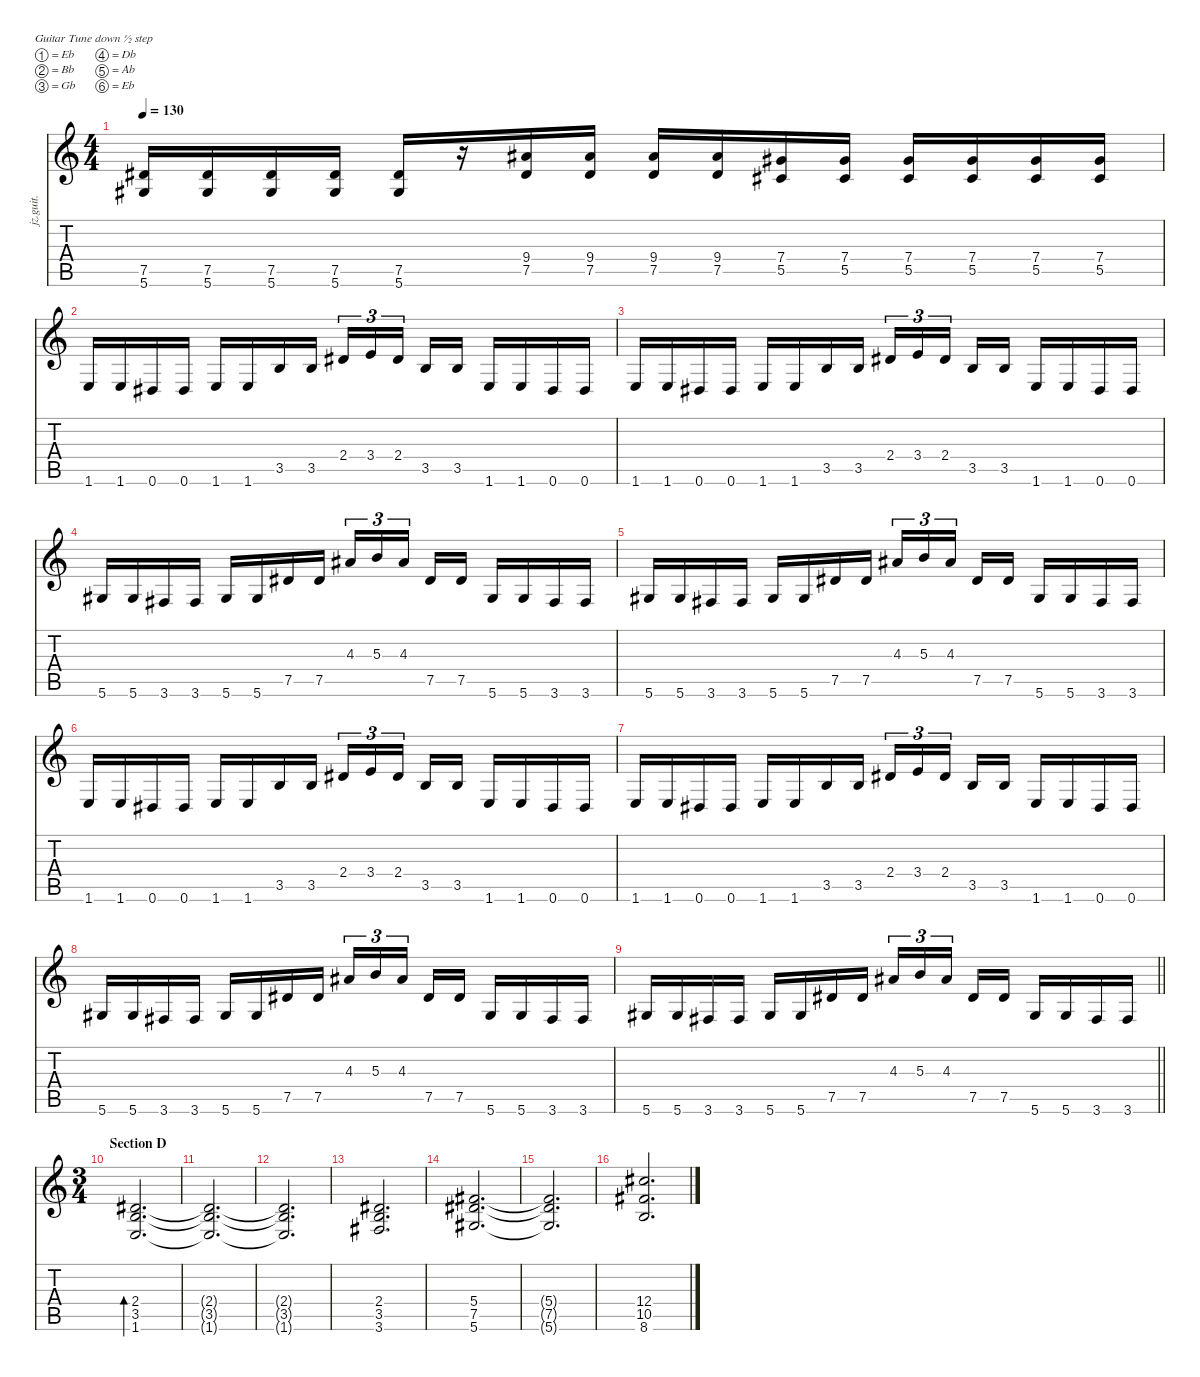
\defaultSystemsLayout 4
\hideDynamics
\bracketExtendMode nobrackets
\otherSystemsTrackNameOrientation horizontal
\track ("Track 1" "jz.guit.") {instrument electricguitarjazz}
\staff {score tabs}
\tuning (Eb4 Bb3 Gb3 Db3 Ab2 Eb2)
\ts (4 4)
\tempo 130
\clef g2
\ks c
(7.5{acc #} 5.6{acc #}).16{dy f beam Up} (7.5{acc #} 5.6{acc #}).16{beam Up} (7.5{acc #} 5.6{acc #}).16{beam Up} (7.5{acc #} 5.6{acc #}).16{beam Up} (7.5{acc #} 5.6{acc #}).16{beam Up} r.16{beam Up} (9.4{acc #} 7.5{acc #}).16{beam Up} (9.4{acc #} 7.5{acc #}).16{beam Up} (9.4{acc #} 7.5{acc #}).16{beam Up} (9.4{acc #} 7.5{acc #}).16{beam Up} (7.4{acc #} 5.5{acc #}).16{beam Up} (7.4{acc #} 5.5{acc #}).16{beam Up} (7.4{acc #} 5.5{acc #}).16{beam Up} (7.4{acc #} 5.5{acc #}).16{beam Up} (7.4{acc #} 5.5{acc #}).16{beam Up} (7.4{acc #} 5.5{acc #}).16{beam Up} |
1.6.16{beam Up} 1.6.16{beam Up} 0.6{acc #}.16{beam Up} 0.6{acc #}.16{beam Up} 1.6.16{beam Up} 1.6.16{beam Up} 3.5.16{beam Up} 3.5.16{beam Up} 2.4{acc #}.16{tu (3 2) beam Up} 3.4.16{tu (3 2) beam Up} 2.4{acc #}.16{tu (3 2) beam Up} 3.5.16{beam Up} 3.5.16{beam Up} 1.6.16{beam Up} 1.6.16{beam Up} 0.6{acc #}.16{beam Up} 0.6{acc #}.16{beam Up} |
1.6.16{beam Up} 1.6.16{beam Up} 0.6{acc #}.16{beam Up} 0.6{acc #}.16{beam Up} 1.6.16{beam Up} 1.6.16{beam Up} 3.5.16{beam Up} 3.5.16{beam Up} 2.4{acc #}.16{tu (3 2) beam Up} 3.4.16{tu (3 2) beam Up} 2.4{acc #}.16{tu (3 2) beam Up} 3.5.16{beam Up} 3.5.16{beam Up} 1.6.16{beam Up} 1.6.16{beam Up} 0.6{acc #}.16{beam Up} 0.6{acc #}.16{beam Up} |
5.6{acc #}.16{beam Up} 5.6{acc #}.16{beam Up} 3.6{acc #}.16{beam Up} 3.6{acc #}.16{beam Up} 5.6{acc #}.16{beam Up} 5.6{acc #}.16{beam Up} 7.5{acc #}.16{beam Up} 7.5{acc #}.16{beam Up} 4.3{acc #}.16{tu (3 2) beam Up} 5.3.16{tu (3 2) beam Up} 4.3{acc #}.16{tu (3 2) beam Up} 7.5{acc #}.16{beam Up} 7.5{acc #}.16{beam Up} 5.6{acc #}.16{beam Up} 5.6{acc #}.16{beam Up} 3.6{acc #}.16{beam Up} 3.6{acc #}.16{beam Up} |
5.6{acc #}.16{beam Up} 5.6{acc #}.16{beam Up} 3.6{acc #}.16{beam Up} 3.6{acc #}.16{beam Up} 5.6{acc #}.16{beam Up} 5.6{acc #}.16{beam Up} 7.5{acc #}.16{beam Up} 7.5{acc #}.16{beam Up} 4.3{acc #}.16{tu (3 2) beam Up} 5.3.16{tu (3 2) beam Up} 4.3{acc #}.16{tu (3 2) beam Up} 7.5{acc #}.16{beam Up} 7.5{acc #}.16{beam Up} 5.6{acc #}.16{beam Up} 5.6{acc #}.16{beam Up} 3.6{acc #}.16{beam Up} 3.6{acc #}.16{beam Up} |
1.6.16{beam Up} 1.6.16{beam Up} 0.6{acc #}.16{beam Up} 0.6{acc #}.16{beam Up} 1.6.16{beam Up} 1.6.16{beam Up} 3.5.16{beam Up} 3.5.16{beam Up} 2.4{acc #}.16{tu (3 2) beam Up} 3.4.16{tu (3 2) beam Up} 2.4{acc #}.16{tu (3 2) beam Up} 3.5.16{beam Up} 3.5.16{beam Up} 1.6.16{beam Up} 1.6.16{beam Up} 0.6{acc #}.16{beam Up} 0.6{acc #}.16{beam Up} |
1.6.16{beam Up} 1.6.16{beam Up} 0.6{acc #}.16{beam Up} 0.6{acc #}.16{beam Up} 1.6.16{beam Up} 1.6.16{beam Up} 3.5.16{beam Up} 3.5.16{beam Up} 2.4{acc #}.16{tu (3 2) beam Up} 3.4.16{tu (3 2) beam Up} 2.4{acc #}.16{tu (3 2) beam Up} 3.5.16{beam Up} 3.5.16{beam Up} 1.6.16{beam Up} 1.6.16{beam Up} 0.6{acc #}.16{beam Up} 0.6{acc #}.16{beam Up} |
5.6{acc #}.16{beam Up} 5.6{acc #}.16{beam Up} 3.6{acc #}.16{beam Up} 3.6{acc #}.16{beam Up} 5.6{acc #}.16{beam Up} 5.6{acc #}.16{beam Up} 7.5{acc #}.16{beam Up} 7.5{acc #}.16{beam Up} 4.3{acc #}.16{tu (3 2) beam Up} 5.3.16{tu (3 2) beam Up} 4.3{acc #}.16{tu (3 2) beam Up} 7.5{acc #}.16{beam Up} 7.5{acc #}.16{beam Up} 5.6{acc #}.16{beam Up} 5.6{acc #}.16{beam Up} 3.6{acc #}.16{beam Up} 3.6{acc #}.16{beam Up} |
\barLineRight lightlight
5.6{acc #}.16{beam Up} 5.6{acc #}.16{beam Up} 3.6{acc #}.16{beam Up} 3.6{acc #}.16{beam Up} 5.6{acc #}.16{beam Up} 5.6{acc #}.16{beam Up} 7.5{acc #}.16{beam Up} 7.5{acc #}.16{beam Up} 4.3{acc #}.16{tu (3 2) beam Up} 5.3.16{tu (3 2) beam Up} 4.3{acc #}.16{tu (3 2) beam Up} 7.5{acc #}.16{beam Up} 7.5{acc #}.16{beam Up} 5.6{acc #}.16{beam Up} 5.6{acc #}.16{beam Up} 3.6{acc #}.16{beam Up} 3.6{acc #}.16{beam Up} |
\ts (3 4)
\beaming (8 2 2 2)
\section ("" "Section D")
(2.4{acc #} 3.5 1.6).2{d bd 60 beam Up} |
(2.4{t acc #} 3.5{t} 1.6{t}).2{d beam Up} |
(2.4{t acc #} 3.5{t} 1.6{t}).2{d beam Up} |
(2.4{acc #} 3.5 3.6{acc #}).2{d beam Up} |
(5.4{acc #} 7.5{acc #} 5.6{acc #}).2{d beam Up} |
(5.4{t acc #} 7.5{t acc #} 5.6{t acc #}).2{d beam Up} |
(12.4{acc #} 10.5{acc #} 8.6).2{d beam Up}
